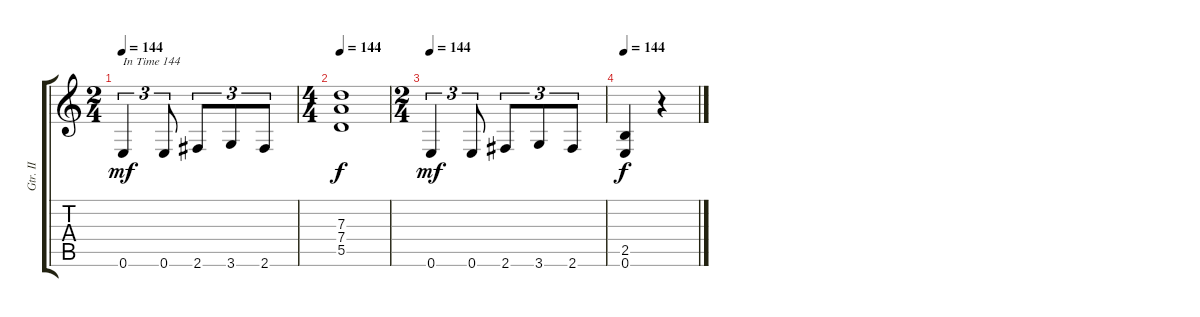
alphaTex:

\track ("Gtr. II" "Gtr. II") {instrument overdrivenguitar}
\staff {score tabs}
\tuning (E4 B3 G3 D3 A2 E2) {hide}
\ts (2 4)
\tempo 144
\clef g2
\ks c
0.6.4{tu (3 2) txt "In Time 144" dy mf} 0.6.8{tu (3 2)} 2.6.8{tu (3 2)} 3.6.8{tu (3 2)} 2.6.8{tu (3 2)} |
\ts (4 4)
\tempo 144
(7.3 7.4 5.5).1{dy f} |
\ts (2 4)
\tempo 144
0.6.4{tu (3 2) dy mf} 0.6.8{tu (3 2)} 2.6.8{tu (3 2)} 3.6.8{tu (3 2)} 2.6.8{tu (3 2)} |
\tempo 144
(2.5 0.6).4{dy f} r.4
